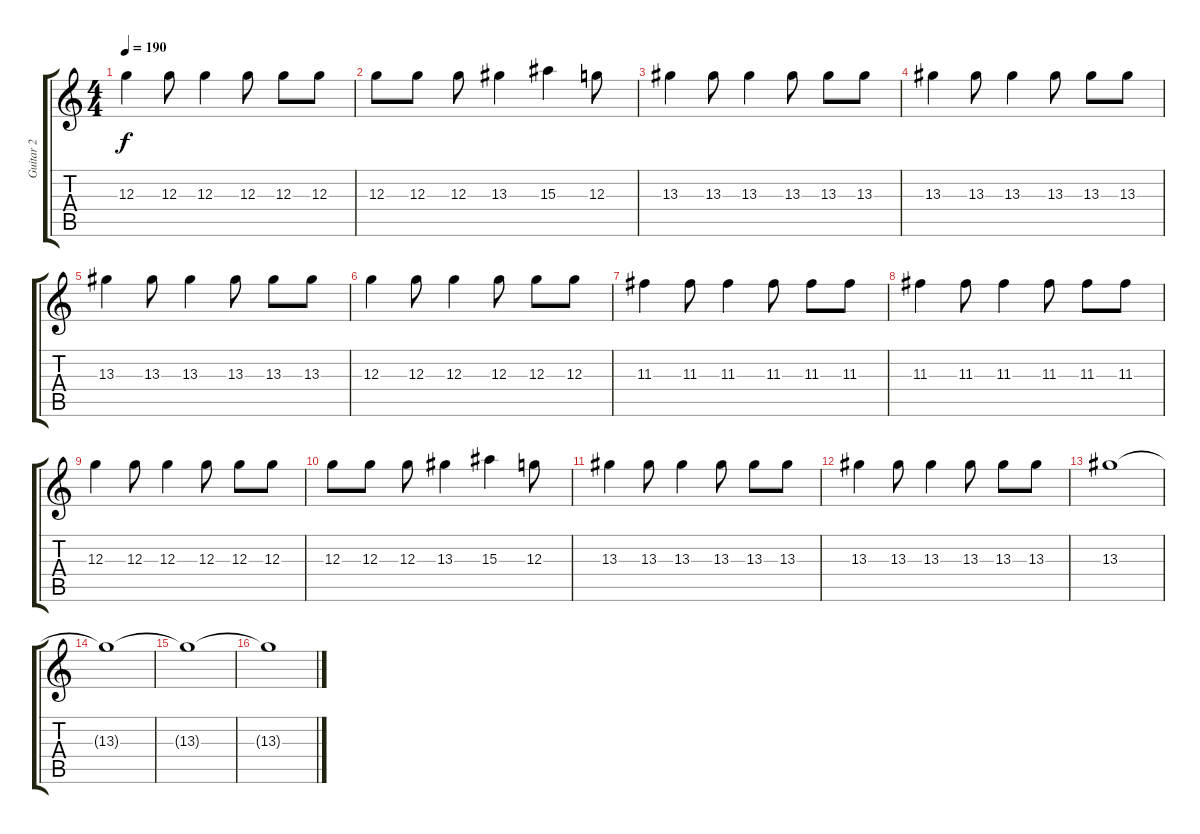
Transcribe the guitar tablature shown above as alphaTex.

\track ("Guitar 2" "Guitar 2") {instrument distortionguitar}
\staff {score tabs}
\tuning (E4 B3 G3 D3 A2 E2) {hide}
\ts (4 4)
\tempo 190
\clef g2
\ks c
12.3.4{dy f} 12.3.8 12.3.4 12.3.8 12.3.8 12.3.8 |
12.3.8 12.3.8 12.3.8 13.3.4 15.3.4 12.3.8 |
13.3.4 13.3.8 13.3.4 13.3.8 13.3.8 13.3.8 |
13.3.4 13.3.8 13.3.4 13.3.8 13.3.8 13.3.8 |
13.3.4 13.3.8 13.3.4 13.3.8 13.3.8 13.3.8 |
12.3.4 12.3.8 12.3.4 12.3.8 12.3.8 12.3.8 |
11.3.4 11.3.8 11.3.4 11.3.8 11.3.8 11.3.8 |
11.3.4 11.3.8 11.3.4 11.3.8 11.3.8 11.3.8 |
12.3.4 12.3.8 12.3.4 12.3.8 12.3.8 12.3.8 |
12.3.8 12.3.8 12.3.8 13.3.4 15.3.4 12.3.8 |
13.3.4 13.3.8 13.3.4 13.3.8 13.3.8 13.3.8 |
13.3.4 13.3.8 13.3.4 13.3.8 13.3.8 13.3.8 |
13.3.1 |
13.3{t}.1 |
13.3{t}.1 |
13.3{t}.1
